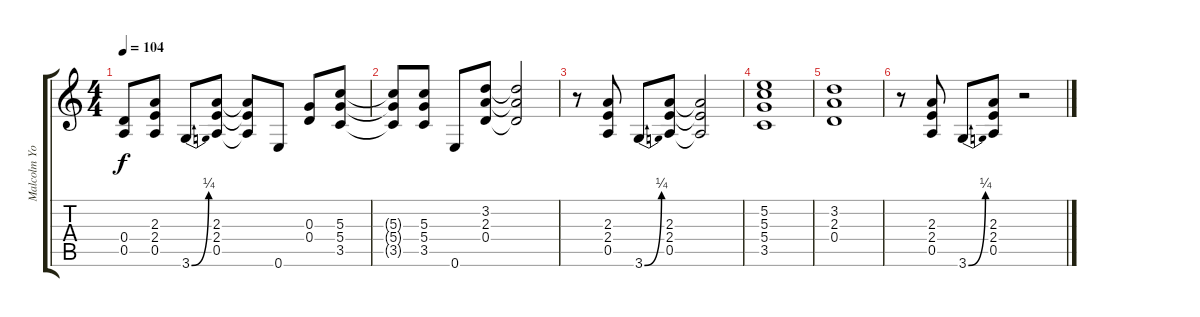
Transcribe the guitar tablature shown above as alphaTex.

\track ("Malcolm Young" "Malcolm Yo") {instrument distortionguitar}
\staff {score tabs}
\tuning (E4 B3 G3 D3 A2 E2) {hide}
\ts (4 4)
\tempo 104
\clef g2
\ks c
(0.4 0.5).8{dy f} (2.3 2.4 0.5).8 3.6{be (bend 0 0 60 1)}.8 (2.3 2.4 0.5).8 (2.3{t} 2.4{t} 0.5{t}).8 0.6.8 (0.3 0.4).8 (5.3 5.4 3.5).8 |
(5.3{t} 5.4{t} 3.5{t}).8 (5.3 5.4 3.5).8 0.6.8 (3.2 2.3 0.4).8 (3.2{t} 2.3{t} 0.4{t}).2 |
r.8 (2.3 2.4 0.5).8 3.6{be (bend 0 0 60 1)}.8 (2.3 2.4 0.5).8 (2.3{t} 2.4{t} 0.5{t}).2 |
(5.2 5.3 5.4 3.5).1 |
(3.2 2.3 0.4).1 |
r.8 (2.3 2.4 0.5).8 3.6{be (bend 0 0 60 1)}.8 (2.3 2.4 0.5).8 r.2
